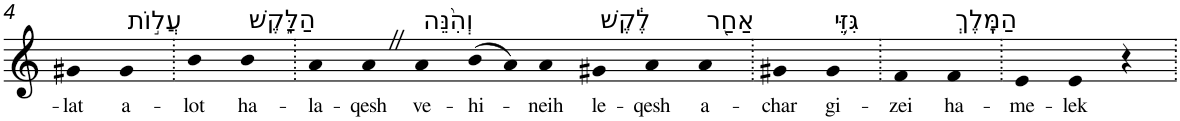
**kern	**text
*part1	*part1
*staff1	*staff1
*I"Piano	*
*I'Pno	*
!!LO:PB:g=z
*clefG2	*
*k[]	*
=4	=4
!	!LO:LY:b
4g#X	-lat
!LO:TX:a:t=עֲל֣וֹת	!
!	!LO:LY:b
4g#	a-
=5.	=5.
!	!LO:LY:b
4b	-lot
!LO:TX:a:t=הַלָּ֑קֶשׁ	!
!	!LO:LY:b
4b	ha-
=6.	=6.
!	!LO:LY:b
4a	-la-
!	!LO:LY:b
4aZ	-qesh
!LO:TX:a:t=וְהִ֨נֵּה	!
!	!LO:LY:b
4a	ve-
!	!LO:LY:b
(>8b	-hi-
8a)	.
!	!LO:LY:b
4a	-neih
!LO:TX:a:t=לֶ֔קֶשׁ	!
!	!LO:LY:b
4g#X	le-
!	!LO:LY:b
4a	-qesh
!LO:TX:a:t=אַחַ֖ר	!
!	!LO:LY:b
4a	a-
=7.	=7.
!	!LO:LY:b
4g#X	-char
!LO:TX:a:t=גִּזֵּ֥י	!
!	!LO:LY:b
4g#	gi-
=8.	=8.
!	!LO:LY:b
4f	-zei
!LO:TX:a:t=הַמֶּֽלֶךְ	!
!	!LO:LY:b
4f	ha-
=9.	=9.
!	!LO:LY:b
4e	-me-
!	!LO:LY:b
4e	-lek
4r	.
=.	=.
*-	*-
